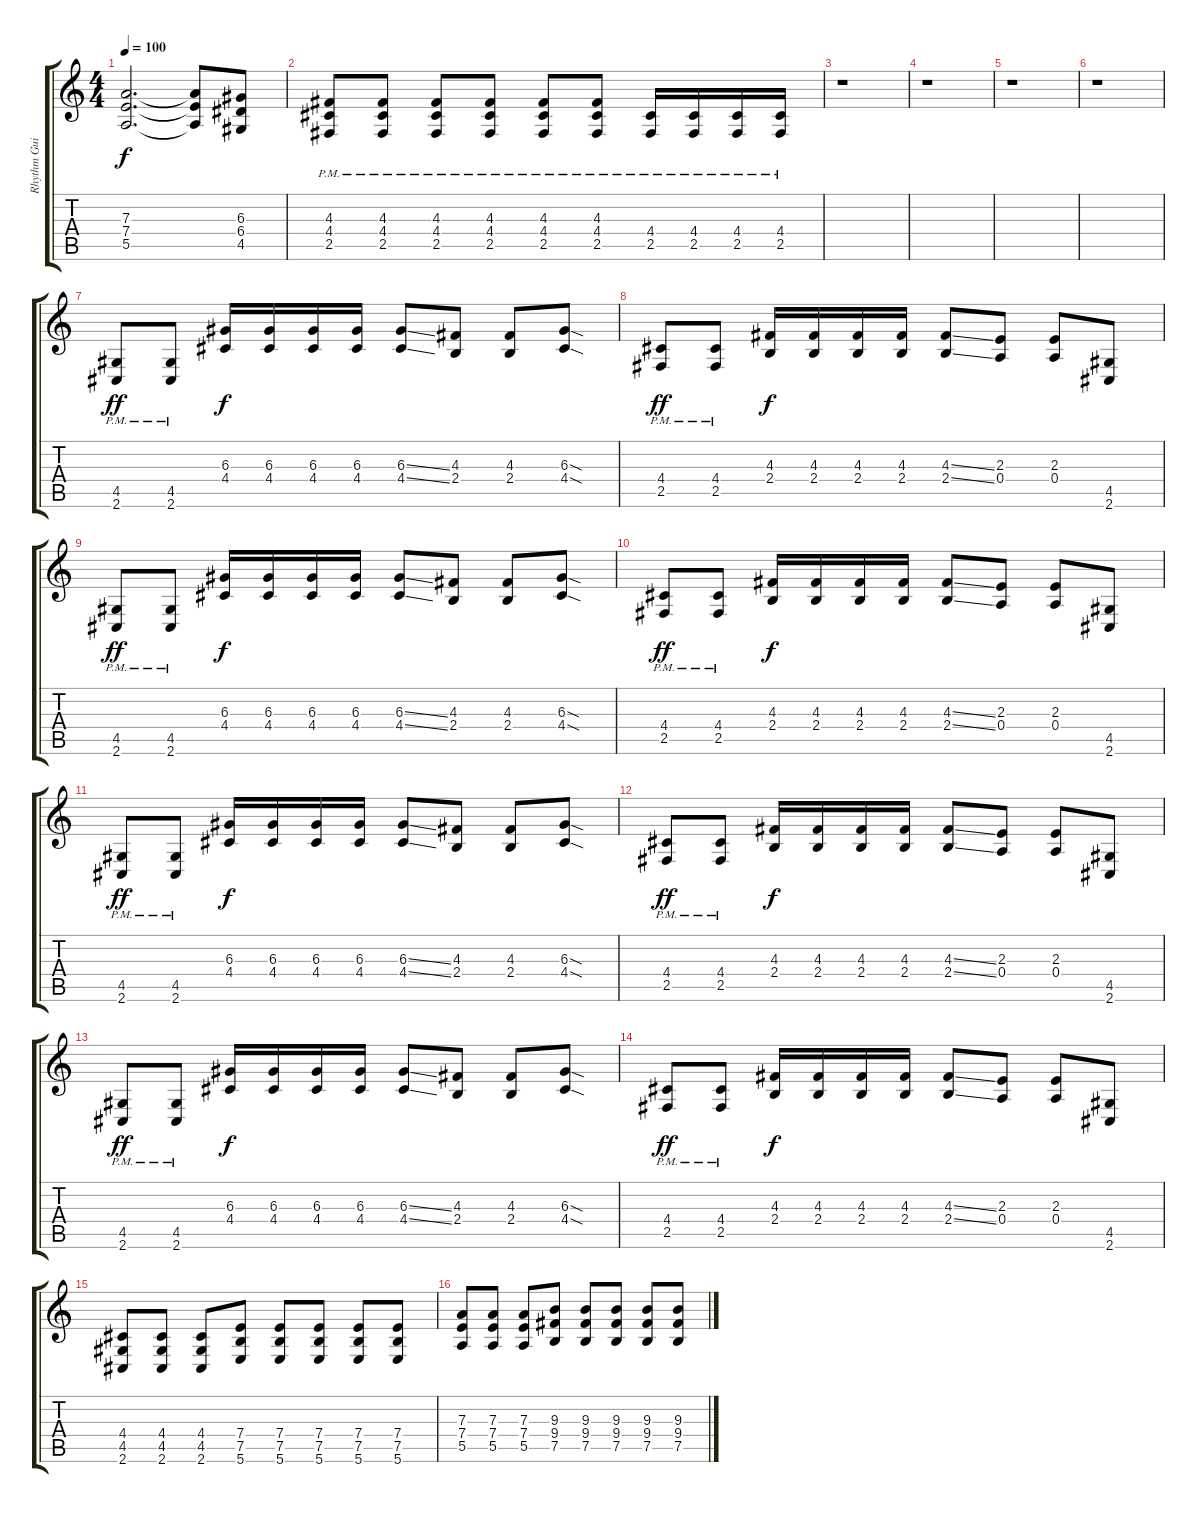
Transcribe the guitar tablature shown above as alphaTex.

\track ("Rhythm Guitar 1" "Rhythm Gui") {instrument distortionguitar}
\staff {score tabs}
\tuning (B3 Gb3 D3 A2 E2 B1) {hide}
\ts (4 4)
\tempo 100
\clef g2
\ks c
(7.3 7.4 5.5).2{d dy f} (7.3{t} 7.4{t} 5.5{t}).8 (6.3 6.4 4.5).8 |
(4.3{pm} 4.4{pm} 2.5{pm}).8 (4.3{pm} 4.4{pm} 2.5{pm}).8 (4.3{pm} 4.4{pm} 2.5{pm}).8 (4.3{pm} 4.4{pm} 2.5{pm}).8 (4.3{pm} 4.4{pm} 2.5{pm}).8 (4.3{pm} 4.4{pm} 2.5{pm}).8 (4.4{pm} 2.5{pm}).16 (4.4{pm} 2.5{pm}).16 (4.4{pm} 2.5{pm}).16 (4.4{pm} 2.5{pm}).16 |
r.1 |
r.1 |
r.1 |
r.1 |
(4.5{pm} 2.6{pm}).8{dy ff} (4.5{pm} 2.6{pm}).8 (6.3 4.4).16{dy f} (6.3 4.4).16 (6.3 4.4).16 (6.3 4.4).16 (6.3{ss} 4.4{ss}).8 (4.3 2.4).8 (4.3 2.4).8 (6.3{sod} 4.4{sod}).8 |
(4.4{pm} 2.5{pm}).8{dy ff} (4.4{pm} 2.5{pm}).8 (4.3 2.4).16{dy f} (4.3 2.4).16 (4.3 2.4).16 (4.3 2.4).16 (4.3{ss} 2.4{ss}).8 (2.3 0.4).8 (2.3 0.4).8 (4.5 2.6).8 |
(4.5{pm} 2.6{pm}).8{dy ff} (4.5{pm} 2.6{pm}).8 (6.3 4.4).16{dy f} (6.3 4.4).16 (6.3 4.4).16 (6.3 4.4).16 (6.3{ss} 4.4{ss}).8 (4.3 2.4).8 (4.3 2.4).8 (6.3{sod} 4.4{sod}).8 |
(4.4{pm} 2.5{pm}).8{dy ff} (4.4{pm} 2.5{pm}).8 (4.3 2.4).16{dy f} (4.3 2.4).16 (4.3 2.4).16 (4.3 2.4).16 (4.3{ss} 2.4{ss}).8 (2.3 0.4).8 (2.3 0.4).8 (4.5 2.6).8 |
(4.5{pm} 2.6{pm}).8{dy ff} (4.5{pm} 2.6{pm}).8 (6.3 4.4).16{dy f} (6.3 4.4).16 (6.3 4.4).16 (6.3 4.4).16 (6.3{ss} 4.4{ss}).8 (4.3 2.4).8 (4.3 2.4).8 (6.3{sod} 4.4{sod}).8 |
(4.4{pm} 2.5{pm}).8{dy ff} (4.4{pm} 2.5{pm}).8 (4.3 2.4).16{dy f} (4.3 2.4).16 (4.3 2.4).16 (4.3 2.4).16 (4.3{ss} 2.4{ss}).8 (2.3 0.4).8 (2.3 0.4).8 (4.5 2.6).8 |
(4.5{pm} 2.6{pm}).8{dy ff} (4.5{pm} 2.6{pm}).8 (6.3 4.4).16{dy f} (6.3 4.4).16 (6.3 4.4).16 (6.3 4.4).16 (6.3{ss} 4.4{ss}).8 (4.3 2.4).8 (4.3 2.4).8 (6.3{sod} 4.4{sod}).8 |
(4.4{pm} 2.5{pm}).8{dy ff} (4.4{pm} 2.5{pm}).8 (4.3 2.4).16{dy f} (4.3 2.4).16 (4.3 2.4).16 (4.3 2.4).16 (4.3{ss} 2.4{ss}).8 (2.3 0.4).8 (2.3 0.4).8 (4.5 2.6).8 |
(4.4 4.5 2.6).8 (4.4 4.5 2.6).8 (4.4 4.5 2.6).8 (7.4 7.5 5.6).8 (7.4 7.5 5.6).8 (7.4 7.5 5.6).8 (7.4 7.5 5.6).8 (7.4 7.5 5.6).8 |
(7.3 7.4 5.5).8 (7.3 7.4 5.5).8 (7.3 7.4 5.5).8 (9.3 9.4 7.5).8 (9.3 9.4 7.5).8 (9.3 9.4 7.5).8 (9.3 9.4 7.5).8 (9.3 9.4 7.5).8
